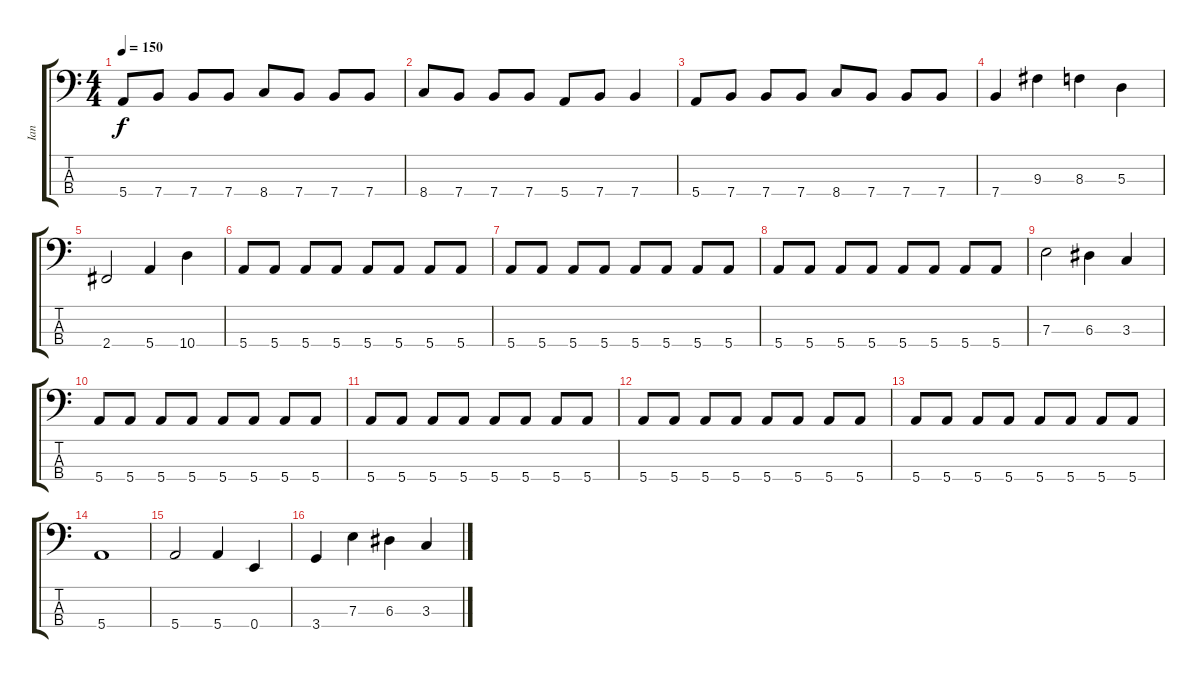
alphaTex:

\track ("Ian" "Ian") {instrument electricbasspick}
\staff {score tabs}
\tuning (G2 D2 A1 E1) {hide}
\ts (4 4)
\tempo 150
\clef f4
\ks c
5.4.8{dy f} 7.4.8 7.4.8 7.4.8 8.4.8 7.4.8 7.4.8 7.4.8 |
8.4.8 7.4.8 7.4.8 7.4.8 5.4.8 7.4.8 7.4.4 |
5.4.8 7.4.8 7.4.8 7.4.8 8.4.8 7.4.8 7.4.8 7.4.8 |
7.4.4 9.3.4 8.3.4 5.3.4 |
2.4.2 5.4.4 10.4.4 |
5.4.8 5.4.8 5.4.8 5.4.8 5.4.8 5.4.8 5.4.8 5.4.8 |
5.4.8 5.4.8 5.4.8 5.4.8 5.4.8 5.4.8 5.4.8 5.4.8 |
5.4.8 5.4.8 5.4.8 5.4.8 5.4.8 5.4.8 5.4.8 5.4.8 |
7.3.2 6.3.4 3.3.4 |
5.4.8 5.4.8 5.4.8 5.4.8 5.4.8 5.4.8 5.4.8 5.4.8 |
5.4.8 5.4.8 5.4.8 5.4.8 5.4.8 5.4.8 5.4.8 5.4.8 |
5.4.8 5.4.8 5.4.8 5.4.8 5.4.8 5.4.8 5.4.8 5.4.8 |
5.4.8 5.4.8 5.4.8 5.4.8 5.4.8 5.4.8 5.4.8 5.4.8 |
5.4.1 |
5.4.2 5.4.4 0.4.4 |
3.4.4 7.3.4 6.3.4 3.3.4
